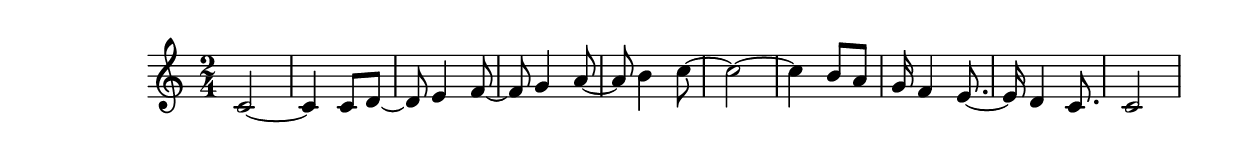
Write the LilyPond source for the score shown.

\version "2.12.0"

\header{
texidoc="

If the @code{Note_heads_engraver} is replaced by the @code{Completion_heads_engraver}, notes that cross bar lines are split into tied notes.

"
}

\layout { ragged-right= ##t }


\new Voice \with {
    \remove "Note_heads_engraver"
    \consists "Completion_heads_engraver"
} \relative c'{
  \time 2/4

  c2. c8 d4 e f g a b c2.. b8 a g16 f4 e d c8. c2 
}
